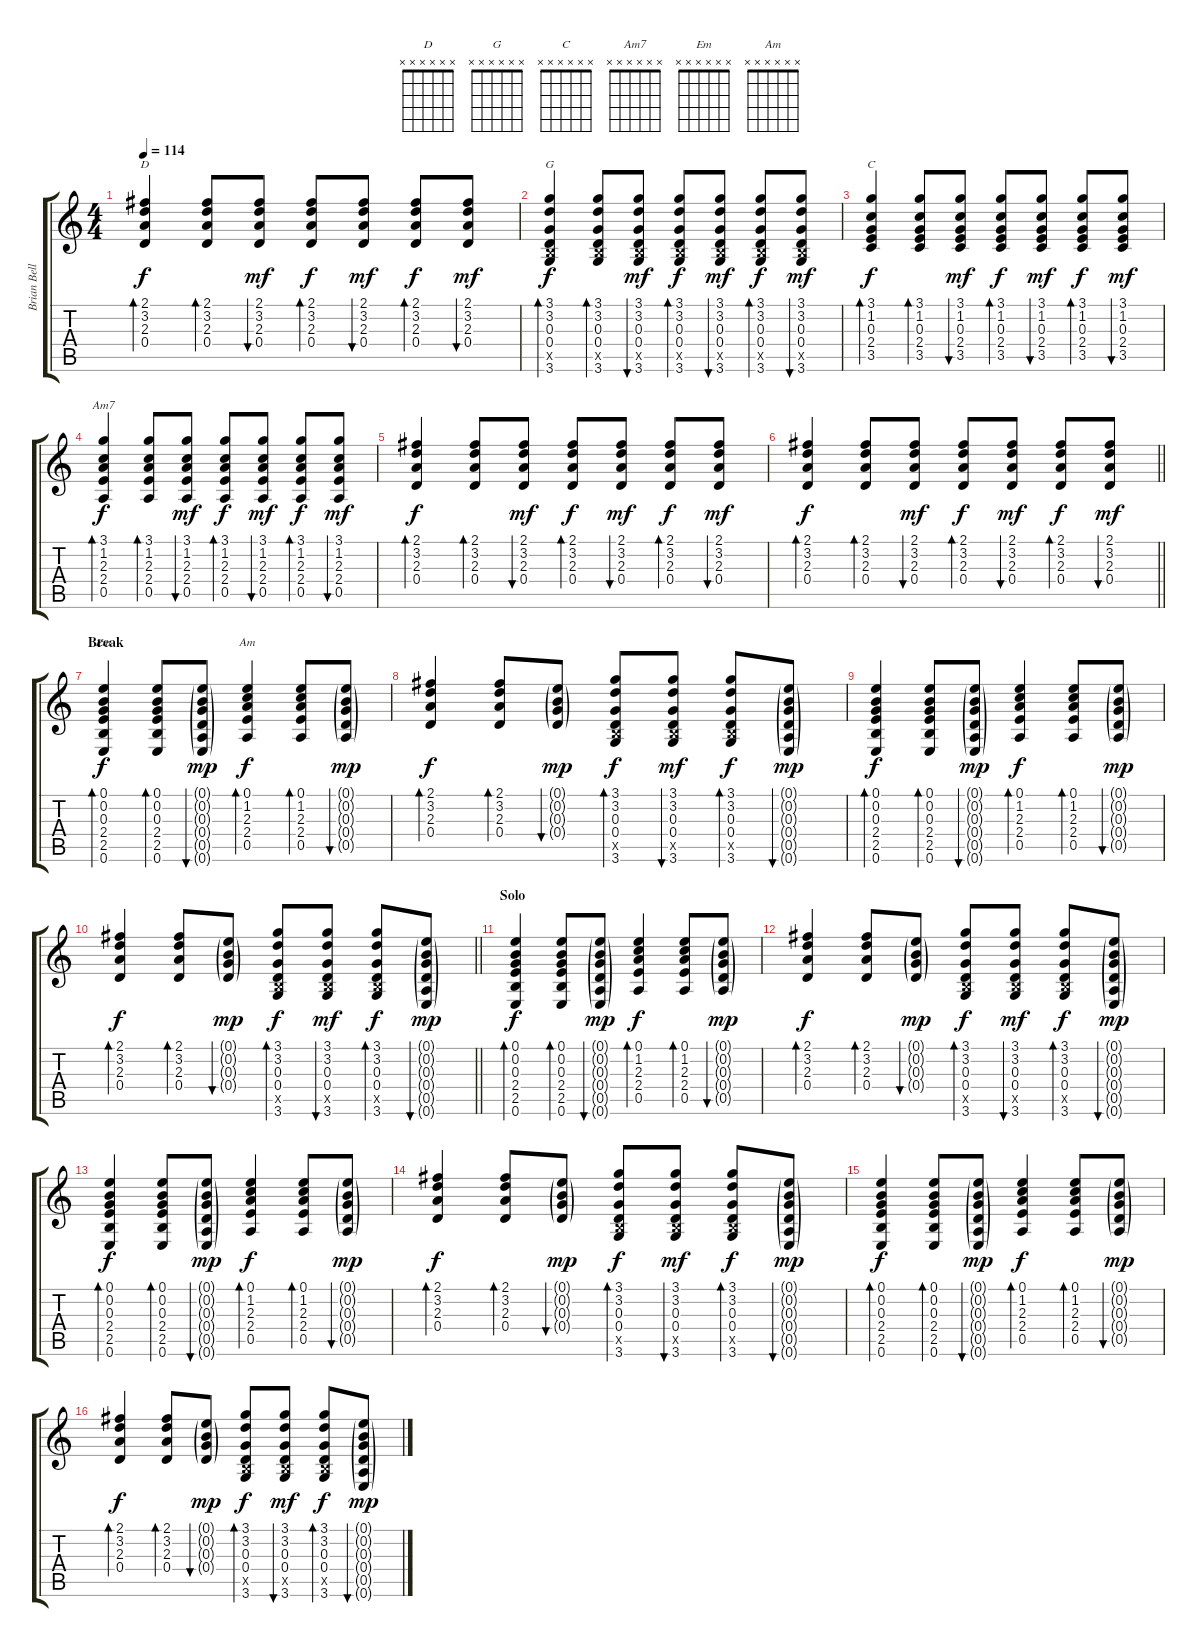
\track ("Brian Bell - Guitar 2" "Brian Bell") {instrument electricguitarclean}
\staff {score tabs}
\tuning (E4 B3 G3 D3 A2 E2) {hide}
\chord ("D" x x x x x x)
\chord ("G" x x x x x x)
\chord ("C" x x x x x x)
\chord ("Am7" x x x x x x)
\chord ("Em" x x x x x x)
\chord ("Am" x x x x x x)
\ts (4 4)
\tempo 114
\clef g2
\ks c
(2.1 3.2 2.3 0.4).4{bd 30 ch "D" dy f} (2.1 3.2 2.3 0.4).8{bd 30} (2.1 3.2 2.3 0.4).8{bu 30 dy mf} (2.1 3.2 2.3 0.4).8{bd 30 dy f} (2.1 3.2 2.3 0.4).8{bu 30 dy mf} (2.1 3.2 2.3 0.4).8{bd 30 dy f} (2.1 3.2 2.3 0.4).8{bu 30 dy mf} |
(3.1 3.2 0.3 0.4 2.5{x} 3.6).4{bd 30 ch "G" dy f} (3.1 3.2 0.3 0.4 2.5{x} 3.6).8{bd 30} (3.1 3.2 0.3 0.4 2.5{x} 3.6).8{bu 30 dy mf} (3.1 3.2 0.3 0.4 2.5{x} 3.6).8{bd 30 dy f} (3.1 3.2 0.3 0.4 2.5{x} 3.6).8{bu 30 dy mf} (3.1 3.2 0.3 0.4 2.5{x} 3.6).8{bd 30 dy f} (3.1 3.2 0.3 0.4 2.5{x} 3.6).8{bu 30 dy mf} |
(3.1 1.2 0.3 2.4 3.5).4{bd 30 ch "C" dy f} (3.1 1.2 0.3 2.4 3.5).8{bd 30} (3.1 1.2 0.3 2.4 3.5).8{bu 30 dy mf} (3.1 1.2 0.3 2.4 3.5).8{bd 30 dy f} (3.1 1.2 0.3 2.4 3.5).8{bu 30 dy mf} (3.1 1.2 0.3 2.4 3.5).8{bd 30 dy f} (3.1 1.2 0.3 2.4 3.5).8{bu 30 dy mf} |
(3.1 1.2 2.3 2.4 0.5).4{bd 30 ch "Am7" dy f} (3.1 1.2 2.3 2.4 0.5).8{bd 30} (3.1 1.2 2.3 2.4 0.5).8{bu 30 dy mf} (3.1 1.2 2.3 2.4 0.5).8{bd 30 dy f} (3.1 1.2 2.3 2.4 0.5).8{bu 30 dy mf} (3.1 1.2 2.3 2.4 0.5).8{bd 30 dy f} (3.1 1.2 2.3 2.4 0.5).8{bu 30 dy mf} |
(2.1 3.2 2.3 0.4).4{bd 30 dy f} (2.1 3.2 2.3 0.4).8{bd 30} (2.1 3.2 2.3 0.4).8{bu 30 dy mf} (2.1 3.2 2.3 0.4).8{bd 30 dy f} (2.1 3.2 2.3 0.4).8{bu 30 dy mf} (2.1 3.2 2.3 0.4).8{bd 30 dy f} (2.1 3.2 2.3 0.4).8{bu 30 dy mf} |
\barLineRight lightlight
(2.1 3.2 2.3 0.4).4{bd 30 dy f} (2.1 3.2 2.3 0.4).8{bd 30} (2.1 3.2 2.3 0.4).8{bu 30 dy mf} (2.1 3.2 2.3 0.4).8{bd 30 dy f} (2.1 3.2 2.3 0.4).8{bu 30 dy mf} (2.1 3.2 2.3 0.4).8{bd 30 dy f} (2.1 3.2 2.3 0.4).8{bu 30 dy mf} |
\section ("" "Break")
(0.1 0.2 0.3 2.4 2.5 0.6).4{bd 30 ch "Em" dy f volume 12} (0.1 0.2 0.3 2.4 2.5 0.6).8{bd 30} (0.1{g} 0.2{g} 0.3{g} 0.4{g} 0.5{g} 0.6{g}).8{bu 30 dy mp} (0.1 1.2 2.3 2.4 0.5).4{bd 30 ch "Am" dy f} (0.1 1.2 2.3 2.4 0.5).8{bd 30} (0.1{g} 0.2{g} 0.3{g} 0.4{g} 0.5{g}).8{bu 30 dy mp} |
(2.1 3.2 2.3 0.4).4{bd 30 dy f} (2.1 3.2 2.3 0.4).8{bd 30} (0.1{g} 0.2{g} 0.3{g} 0.4{g}).8{bu 30 dy mp} (3.1 3.2 0.3 0.4 2.5{x} 3.6).8{bd 30 dy f} (3.1 3.2 0.3 0.4 2.5{x} 3.6).8{bu 30 dy mf} (3.1 3.2 0.3 0.4 2.5{x} 3.6).8{bd 30 dy f} (0.1{g} 0.2{g} 0.3{g} 0.4{g} 0.5{g} 0.6{g}).8{bu 30 dy mp} |
(0.1 0.2 0.3 2.4 2.5 0.6).4{bd 30 dy f} (0.1 0.2 0.3 2.4 2.5 0.6).8{bd 30} (0.1{g} 0.2{g} 0.3{g} 0.4{g} 0.5{g} 0.6{g}).8{bu 30 dy mp} (0.1 1.2 2.3 2.4 0.5).4{bd 30 dy f} (0.1 1.2 2.3 2.4 0.5).8{bd 30} (0.1{g} 0.2{g} 0.3{g} 0.4{g} 0.5{g}).8{bu 30 dy mp} |
\barLineRight lightlight
(2.1 3.2 2.3 0.4).4{bd 30 dy f} (2.1 3.2 2.3 0.4).8{bd 30} (0.1{g} 0.2{g} 0.3{g} 0.4{g}).8{bu 30 dy mp} (3.1 3.2 0.3 0.4 2.5{x} 3.6).8{bd 30 dy f} (3.1 3.2 0.3 0.4 2.5{x} 3.6).8{bu 30 dy mf} (3.1 3.2 0.3 0.4 2.5{x} 3.6).8{bd 30 dy f} (0.1{g} 0.2{g} 0.3{g} 0.4{g} 0.5{g} 0.6{g}).8{bu 30 dy mp} |
\section ("" "Solo")
(0.1 0.2 0.3 2.4 2.5 0.6).4{bd 30 dy f} (0.1 0.2 0.3 2.4 2.5 0.6).8{bd 30} (0.1{g} 0.2{g} 0.3{g} 0.4{g} 0.5{g} 0.6{g}).8{bu 30 dy mp} (0.1 1.2 2.3 2.4 0.5).4{bd 30 dy f} (0.1 1.2 2.3 2.4 0.5).8{bd 30} (0.1{g} 0.2{g} 0.3{g} 0.4{g} 0.5{g}).8{bu 30 dy mp} |
(2.1 3.2 2.3 0.4).4{bd 30 dy f} (2.1 3.2 2.3 0.4).8{bd 30} (0.1{g} 0.2{g} 0.3{g} 0.4{g}).8{bu 30 dy mp} (3.1 3.2 0.3 0.4 2.5{x} 3.6).8{bd 30 dy f} (3.1 3.2 0.3 0.4 2.5{x} 3.6).8{bu 30 dy mf} (3.1 3.2 0.3 0.4 2.5{x} 3.6).8{bd 30 dy f} (0.1{g} 0.2{g} 0.3{g} 0.4{g} 0.5{g} 0.6{g}).8{bu 30 dy mp} |
(0.1 0.2 0.3 2.4 2.5 0.6).4{bd 30 dy f} (0.1 0.2 0.3 2.4 2.5 0.6).8{bd 30} (0.1{g} 0.2{g} 0.3{g} 0.4{g} 0.5{g} 0.6{g}).8{bu 30 dy mp} (0.1 1.2 2.3 2.4 0.5).4{bd 30 dy f} (0.1 1.2 2.3 2.4 0.5).8{bd 30} (0.1{g} 0.2{g} 0.3{g} 0.4{g} 0.5{g}).8{bu 30 dy mp} |
(2.1 3.2 2.3 0.4).4{bd 30 dy f} (2.1 3.2 2.3 0.4).8{bd 30} (0.1{g} 0.2{g} 0.3{g} 0.4{g}).8{bu 30 dy mp} (3.1 3.2 0.3 0.4 2.5{x} 3.6).8{bd 30 dy f} (3.1 3.2 0.3 0.4 2.5{x} 3.6).8{bu 30 dy mf} (3.1 3.2 0.3 0.4 2.5{x} 3.6).8{bd 30 dy f} (0.1{g} 0.2{g} 0.3{g} 0.4{g} 0.5{g} 0.6{g}).8{bu 30 dy mp} |
(0.1 0.2 0.3 2.4 2.5 0.6).4{bd 30 dy f} (0.1 0.2 0.3 2.4 2.5 0.6).8{bd 30} (0.1{g} 0.2{g} 0.3{g} 0.4{g} 0.5{g} 0.6{g}).8{bu 30 dy mp} (0.1 1.2 2.3 2.4 0.5).4{bd 30 dy f} (0.1 1.2 2.3 2.4 0.5).8{bd 30} (0.1{g} 0.2{g} 0.3{g} 0.4{g} 0.5{g}).8{bu 30 dy mp} |
(2.1 3.2 2.3 0.4).4{bd 30 dy f} (2.1 3.2 2.3 0.4).8{bd 30} (0.1{g} 0.2{g} 0.3{g} 0.4{g}).8{bu 30 dy mp} (3.1 3.2 0.3 0.4 2.5{x} 3.6).8{bd 30 dy f} (3.1 3.2 0.3 0.4 2.5{x} 3.6).8{bu 30 dy mf} (3.1 3.2 0.3 0.4 2.5{x} 3.6).8{bd 30 dy f} (0.1{g} 0.2{g} 0.3{g} 0.4{g} 0.5{g} 0.6{g}).8{bu 30 dy mp}
